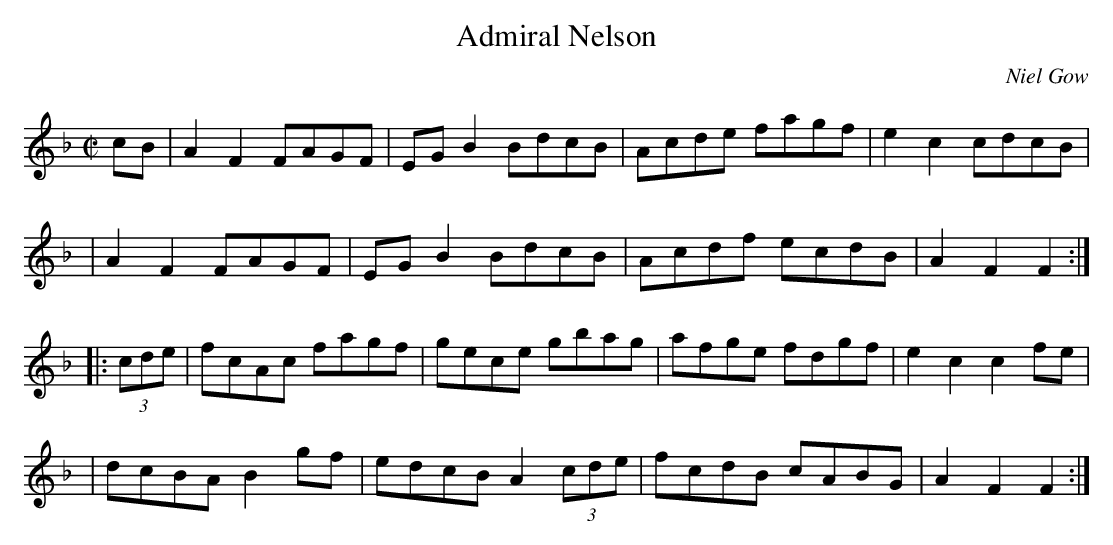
X:1
T: Admiral Nelson
O: Niel Gow
M: C|
L: 1/8
K: F
cB \
|A2F2 FAGF |EGB2 BdcB |Acde fagf |e2c2 cdcB |
|A2F2 FAGF |EGB2 BdcB |Acdf ecdB |A2F2 F2 :|
|: (3cde \
|fcAc fagf |gece gbag |afge fdgf |e2c2 c2fe |
|dcBA B2gf |edcB A2(3cde |fcdB cABG |A2F2 F2 :|
